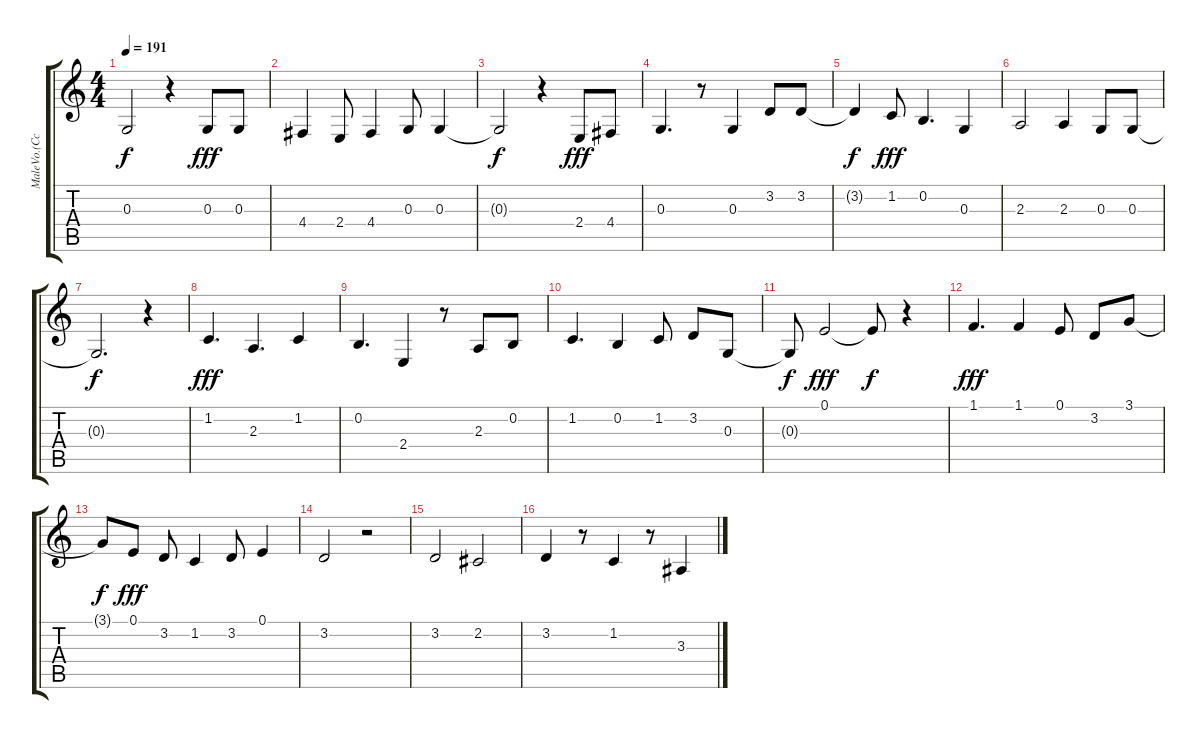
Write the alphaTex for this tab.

\track ("MaleVo.(Cch.)" "MaleVo.(Cc") {instrument sopranosax}
\staff {score tabs}
\tuning (E4 B3 G3 D3 A2 E2) {hide}
\ts (4 4)
\tempo 191
\clef g2
\ks c
0.3{t}.2{dy f} r.4 0.3.8{dy fff} 0.3.8 |
4.4.4 2.4.8 4.4.4 0.3.8 0.3.4 |
0.3{t}.2{dy f} r.4 2.4.8{dy fff} 4.4.8 |
0.3.4{d} r.8 0.3.4 3.2.8 3.2.8 |
3.2{t}.4{dy f} 1.2.8{dy fff} 0.2.4{d} 0.3.4 |
2.3.2 2.3.4 0.3.8 0.3.8 |
0.3{t}.2{d dy f} r.4 |
1.2.4{d dy fff} 2.3.4{d} 1.2.4 |
0.2.4{d} 2.4.4 r.8 2.3.8 0.2.8 |
1.2.4{d} 0.2.4 1.2.8 3.2.8 0.3.8 |
0.3{t}.8{dy f} 0.1.2{dy fff} 0.1{t}.8{dy f} r.4 |
1.1.4{d dy fff} 1.1.4 0.1.8 3.2.8 3.1.8 |
3.1{t}.8{dy f} 0.1.8{dy fff} 3.2.8 1.2.4 3.2.8 0.1.4 |
3.2.2 r.2 |
3.2.2 2.2.2 |
3.2.4 r.8 1.2.4 r.8 3.3.4
